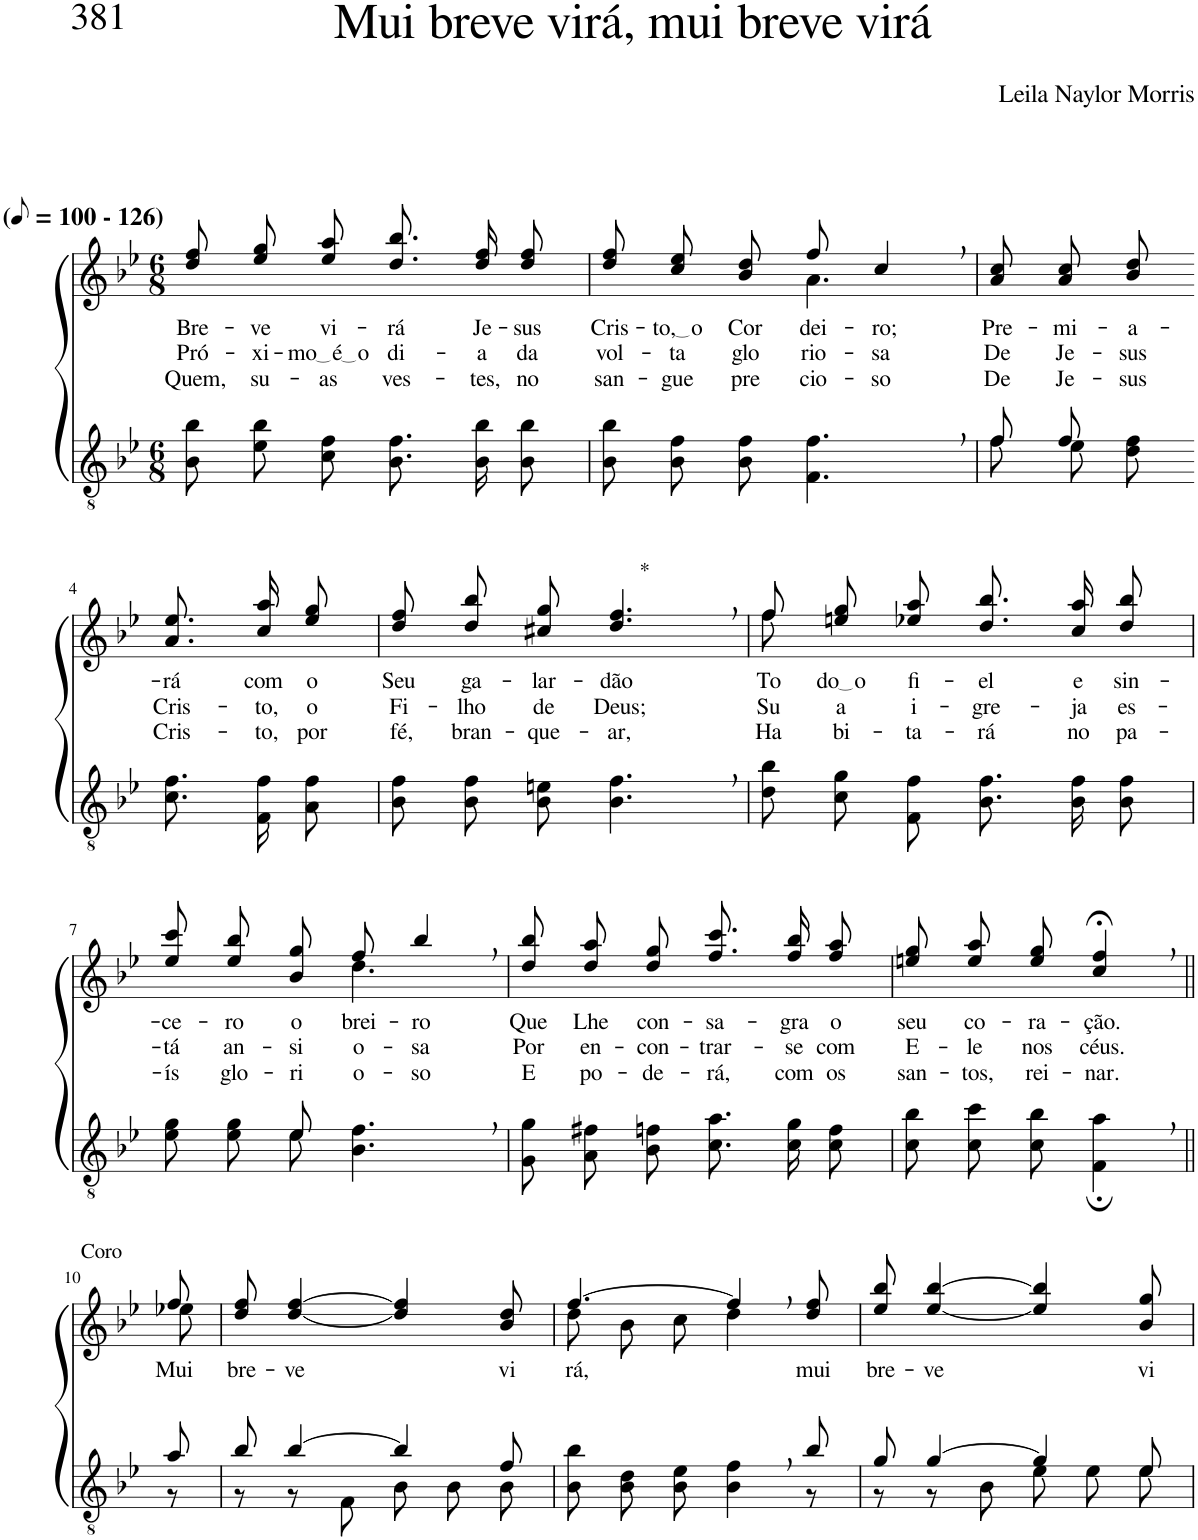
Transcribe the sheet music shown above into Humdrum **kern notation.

**kern	**kern	**text	**text	**text
*part2	*part1	*part1	*part1	*part1
*staff2	*staff1	*staff1	*staff1	*staff1
*I"Parte III e IV	*I"Parte I e II	*	*	*
*clefGv2	*clefG2	*	*	*
*Trd5c9	*Trd5c9	*	*	*
*k[b-e-]	*k[b-e-]	*	*	*
*M6/8	*M6/8	*	*	*
*MM50	*MM50	*	*	*
=1	=1	=1	=1	=1
!	!LO:TX:a:B:t=(	!	!	!
!	!LO:TX:a:B:t=- 126)	!	!	!
!	!	!LO:LY:b	!LO:LY:b	!LO:LY:b
8B-\ 8b-\L	8dd\ 8ff\L	Bre-	Pró-	Quem,
!	!	!LO:LY:b	!LO:LY:b	!LO:LY:b
8e-\ 8b-\	8ee-\ 8gg\	-ve	-xi-	su-
!	!	!LO:LY:b	!LO:LY:b	!LO:LY:b
8c\ 8f\J	8ee-\ 8aa\J	vi-	mo é o	-as
!	!	!LO:LY:b	!LO:LY:b	!LO:LY:b
8.B-\ 8.f\L	8.dd\ 8.bb-\L	-rá	di-	ves-
!	!	!LO:LY:b	!LO:LY:b	!LO:LY:b
16B-\ 16b-\K	16dd\ 16ff\K	Je-	-a	-tes,
!	!	!LO:LY:b	!LO:LY:b	!LO:LY:b
8B-\ 8b-\J	8dd\ 8ff\J	-sus	da	no
=2	=2	=2	=2	=2
!	!	!LO:LY:b	!LO:LY:b	!LO:LY:b
*	*^	*	*	*
8B-\ 8b-\L	8dd\ 8ff\L	4.ryy	Cris-	vol-	san-
!	!	!	!LO:LY:b	!LO:LY:b	!LO:LY:b
8B-\ 8f\	8cc\ 8ee-\	.	to, o	-ta	-gue
!	!	!	!LO:LY:b	!LO:LY:b	!LO:LY:b
8B-\ 8f\J	8b-\ 8dd\J	.	Cor-	glo-	pre-
!	!	!	!LO:LY:b	!LO:LY:b	!LO:LY:b
4.F\, 4.f\,	8ff/	4.a\	-dei-	-rio-	-cio-
!	!	!	!LO:LY:b	!LO:LY:b	!LO:LY:b
.	4cc,/	.	-ro;	-sa	-so
*	*v	*v	*	*	*
=3	=3	=3	=3	=3
*^	*	*	*	*
!	!	!	!LO:LY:b	!LO:LY:b	!LO:LY:b
8f/L	8f\L	8a\ 8cc\L	Pre-	De	De
!	!	!	!LO:LY:b	!LO:LY:b	!LO:LY:b
8f/J	8e-\	8a\ 8cc\	-mi-	Je-	Je-
!	!	!	!LO:LY:b	!LO:LY:b	!LO:LY:b
8ryy	8d\ 8f\J	8b-\ 8dd\J	-a-	-sus	-sus
!!LO:LB:g=z
=4-	=4-	=4-	=4-	=4-	=4-
!	!	!	!LO:LY:b	!LO:LY:b	!LO:LY:b
*v	*v	*	*	*	*
8.c\ 8.f\L	8.a\ 8.ee-\L	-rá	Cris-	Cris-
!	!	!LO:LY:b	!LO:LY:b	!LO:LY:b
16F\ 16f\K	16cc\ 16aa\K	com	-to,	-to,
!	!	!LO:LY:b	!LO:LY:b	!LO:LY:b
8A\ 8f\J	8ee-\ 8gg\J	o	o	por
=5	=5	=5	=5	=5
!	!	!LO:LY:b	!LO:LY:b	!LO:LY:b
8B-\ 8f\L	8dd\ 8ff\L	Seu	Fi-	fé,
!	!	!LO:LY:b	!LO:LY:b	!LO:LY:b
8B-\ 8f\	8dd\ 8bb-\	ga-	-lho	bran-
!	!	!LO:LY:b	!LO:LY:b	!LO:LY:b
8B-\ 8en\J	8cc#X\ 8gg\J	-lar-	de	-que-
!	!LO:TX:a:t=*	!	!	!
!	!	!LO:LY:b	!LO:LY:b	!LO:LY:b
4.B-\, 4.f\,	4.dd/, 4.ff/,	-dão	Deus;	-ar,
=6	=6	=6	=6	=6
*	*^	*	*	*
!	!	!	!LO:LY:b	!LO:LY:b	!LO:LY:b
8d\ 8b-\L	8ff\L	8ff\	To-	Su-	Ha-
!	!	!	!LO:LY:b	!LO:LY:b	!LO:LY:b
8c\ 8g\	8een\ 8gg\	2ryy	do o	-a	-bi-
!	!	!	!LO:LY:b	!LO:LY:b	!LO:LY:b
8F\ 8f\J	8ee-X\ 8aa\J	.	fi-	i-	-ta-
!	!	!	!LO:LY:b	!LO:LY:b	!LO:LY:b
8.B-\ 8.f\L	8.dd\ 8.bb-\L	.	-el	-gre-	-rá
!	!	!	!LO:LY:b	!LO:LY:b	!LO:LY:b
16B-\ 16f\K	16cc\ 16aa\K	.	e	-ja	no
!	!	!	!LO:LY:b	!LO:LY:b	!LO:LY:b
8B-\ 8f\J	8dd\ 8bb-\J	8ryy	sin-	es-	pa-
!!LO:LB:g=z	!!
=7	=7	=7	=7	=7	=7
*^	*	*	*	*	*
!	!	!	!	!LO:LY:b	!LO:LY:b	!LO:LY:b
8e-\ 8g\L	4ryy	8ee-\ 8ccc\L	4.ryy	-ce-	-tá	-ís
!	!	!	!	!LO:LY:b	!LO:LY:b	!LO:LY:b
8e-\ 8g\	.	8ee-\ 8bb-\	.	-ro	an-	glo-
!	!	!	!	!LO:LY:b	!LO:LY:b	!LO:LY:b
8e-\J	8e-/	8b-\ 8gg\J	.	o-	-si-	-ri-
!	!	!	!	!LO:LY:b	!LO:LY:b	!LO:LY:b
4.B-\, 4.f\,	4.ryy	8ff/	4.dd\	-brei-	-o-	-o-
!	!	!	!	!LO:LY:b	!LO:LY:b	!LO:LY:b
.	.	4bb-,/	.	-ro	-sa	-so
*v	*v	*	*	*	*	*
*	*v	*v	*	*	*
=8	=8	=8	=8	=8
!	!	!LO:LY:b	!LO:LY:b	!LO:LY:b
8G\ 8g\L	8dd\ 8bb-\L	Que	Por	E
!	!	!LO:LY:b	!LO:LY:b	!LO:LY:b
8A\ 8f#X\	8dd\ 8aa\	Lhe	en-	po-
!	!	!LO:LY:b	!LO:LY:b	!LO:LY:b
8B-\ 8fn\J	8dd\ 8gg\J	con-	-con-	-de-
!	!	!LO:LY:b	!LO:LY:b	!LO:LY:b
8.c\ 8.a\L	8.ff\ 8.ccc\L	-sa-	-trar-	-rá,
!	!	!LO:LY:b	!LO:LY:b	!LO:LY:b
16c\ 16g\K	16ff\ 16bb-\K	-gra	-se	com
!	!	!LO:LY:b	!LO:LY:b	!LO:LY:b
8c\ 8f\J	8ff\ 8aa\J	o	com	os
=9	=9	=9	=9	=9
!	!	!LO:LY:b	!LO:LY:b	!LO:LY:b
8c\ 8b-\L	8een\ 8gg\L	seu	E-	san-
!	!	!LO:LY:b	!LO:LY:b	!LO:LY:b
8c\ 8cc\	8ee\ 8aa\	co-	-le	-tos,
!	!	!LO:LY:b	!LO:LY:b	!LO:LY:b
8c\ 8b-\J	8ee\ 8gg\J	-ra-	nos	rei-
!	!	!LO:LY:b	!LO:LY:b	!LO:LY:b
4F\;, 4a\;,	4cc/;<, 4ff/;<,	-ção.	céus.	-nar.
!!LO:LB:g=z
=10||	=10||	=10||	=10||	=10||
*^	*^	*	*	*
!	!	!LO:TX:a:t=Coro	!	!	!	!
!	!	!	!	!LO:LY:b	!	!
8a/	8r	8ff/	8ee-X\	Mui	.	.
=11	=11	=11	=11	=11	=11	=11
!	!	!	!	!LO:LY:b	!	!
*	*	*v	*v	*	*	*
8b-/	8r	8dd/ 8ff/	bre-	.	.
!	!	!	!LO:LY:b	!	!
[4b-/	8r	[4dd/ [4ff/	-ve	.	.
.	8F\	.	.	.	.
4b-/]	8B-\L	4dd/] 4ff/]	.	.	.
.	8B-\	.	.	.	.
!	!	!	!LO:LY:b	!	!
8f/	8B-\J	8b-/ 8dd/	vi-	.	.
=12	=12	=12	=12	=12	=12
*	*	*^	*	*	*
!	!	!	!	!LO:LY:b	!	!
2ryy	8B-\ 8b-\L	[4.ff/	8dd\L	-rá,	.	.
.	8B-\ 8d\	.	8b-\J	.	.	.
.	8B-\ 8e-\J	.	8cc\	.	.	.
.	4B-\ 4f\	4ff,/]	4dd\	.	.	.
8ryy	.	.	.	.	.	.
!	!	!	!	!LO:LY:b	!	!
8b-/	8r	8dd/ 8ff/	8ryy	mui	.	.
=13	=13	=13	=13	=13	=13	=13
!	!	!	!	!LO:LY:b	!	!
*	*	*v	*v	*	*	*
8g/	8r	8ee-/ 8bb-/	bre-	.	.
!	!	!	!LO:LY:b	!	!
[4g/	8r	[4ee-/ [4bb-/	-ve	.	.
.	8B-\	.	.	.	.
4g/]	8e-\L	4ee-/] 4bb-/]	.	.	.
.	8e-\	.	.	.	.
!	!	!	!LO:LY:b	!	!
8e-/	8e-\J	8b-/ 8gg/	-vi-	.	.
*v	*v	*	*	*	*
=	=	=	=	=
*-	*-	*-	*-	*-
